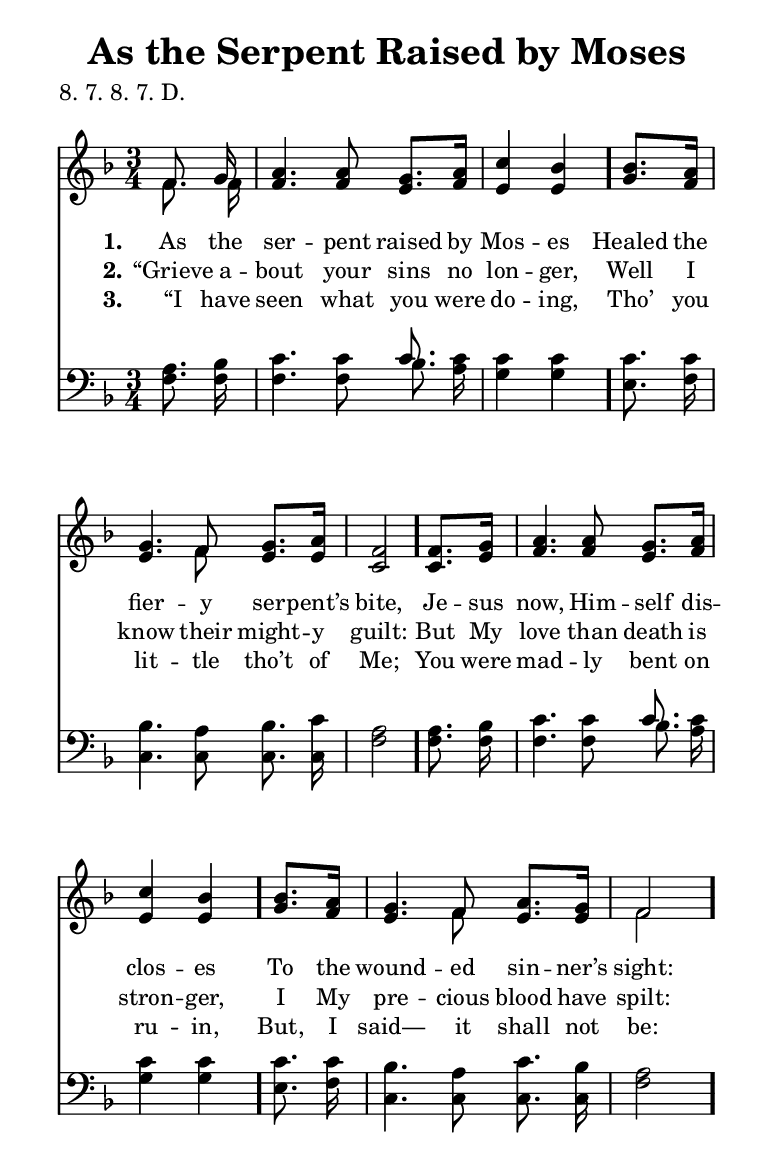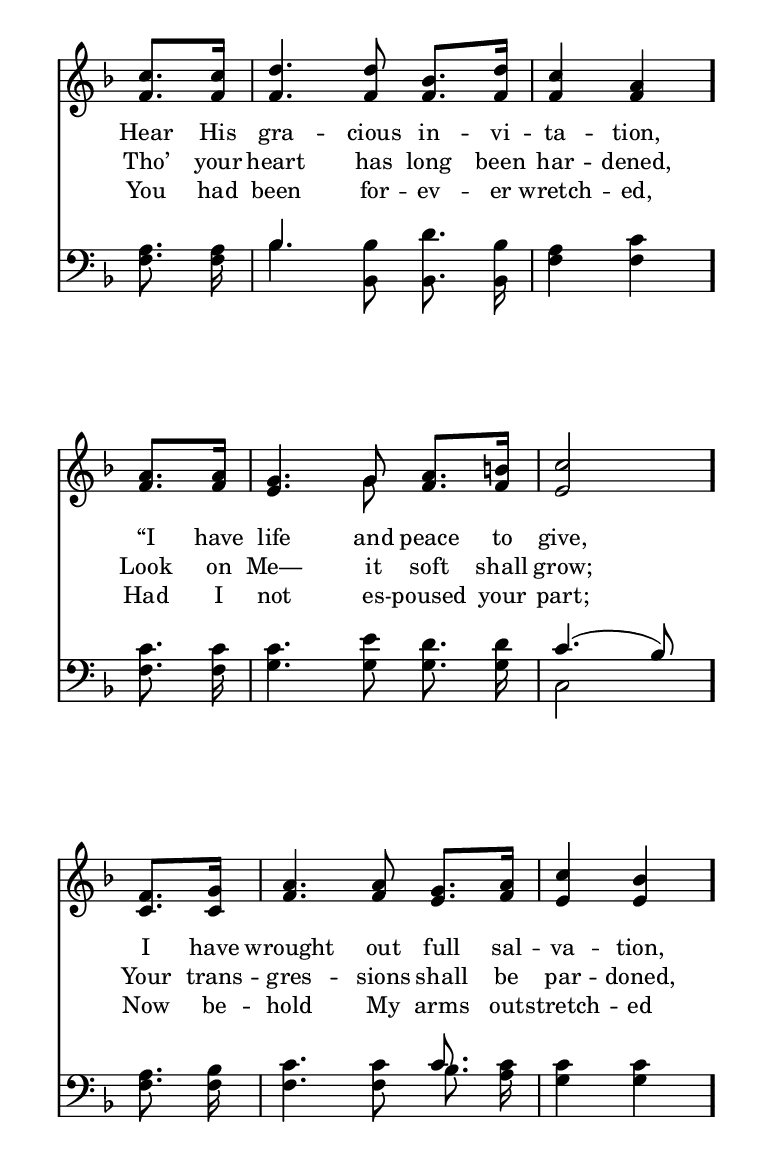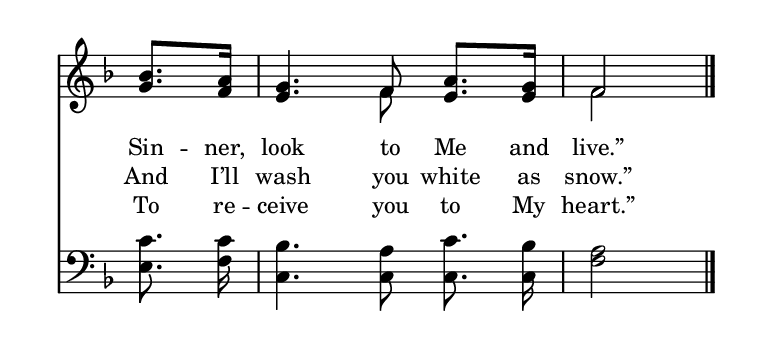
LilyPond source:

\include "common/global.ily"
\paper {
  \include "common/paper.ily"
}

\header{
  hymnnumber = "2"
  title = "As the Serpent Raised by Moses"
  tunename = "Take The World But Give Me Jesus"
  meter = "8. 7. 8. 7. D."
  %poet = ""
  %composer = ""
  %copyright = ""
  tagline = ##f
}

pattern = { f8. g16 | a4. a8 g8. a16 | c4 bes bes8. a16 | g4. f8 g8. a16 | f2 }

global = {
  \include "common/overrides.ily"
  \autoBeamOff
  \override Staff.TimeSignature.style = #'() \time 3/4
  \once \override Score.MetronomeMark.transparent = ##t
  \tempo 4 = 70
  \key f \major
  \partial 4
}

notesSoprano = {
\global
\relative a' {

  \changePitch \pattern { f g | a a g a | c bes bes a | g f g a | f }
  \changePitch \pattern { f g | a a g a | c bes bes a | g f a g | f }
  \changePitch \pattern { c' c | d d bes d | c a a a | g g a b | c }
  \changePitch \pattern { f, g | a a g a | c bes bes a | g f a g | f }

  \bar "|."

}
}

notesAlto = {
\global
\relative e' {

  \changePitch \pattern { f f | f f e f | e e g f | e f e e | c }
  \changePitch \pattern { c e | f f e f | e e g f | e f e e | f }
  \changePitch \pattern { f f | f f f f | f f f f | e g f f | e }
  \changePitch \pattern { c c | f f e f | e e g f | e f e e | f }

}
}

notesTenor = {
\global
\relative a {

  \changePitch \pattern { a bes | c c c c | c c c c | bes a bes c | a }
  \changePitch \pattern { a bes | c c c c | c c c c | bes a c bes | a }
  \changePitch \pattern { a a | bes bes d bes | a c c c | c e d d | s \insert { c4.( bes8) } } % slur
  \changePitch \pattern { a bes | c c c c | c c c c | bes a c bes | a }

}
}

notesBass = {
\global
\relative a {

  \changePitch \pattern { f f | f f bes a | g g e f | c c c c | f }
  \changePitch \pattern { f f | f f bes a | g g e f | c c c c | f }
  \changePitch \pattern { f f | bes bes, bes bes | f' f f f | g g g g | c, }
  \changePitch \pattern { f f | f f bes a | g g e f | c c c c | f }

}
}

wordsA = \lyricmode {
\set stanza = "1."

  As the ser -- pent raised by Mos -- es \bar "."
  Healed the fier -- y ser -- pent’s bite, \bar "."
  Je -- sus now, Him -- self dis -- clos -- es \bar "."
  To the wound -- ed sin -- ner’s sight: \bar "."
  Hear His gra -- cious in -- vi -- ta -- tion, \bar "."
  “I have life and peace to give, \bar "."
  I have wrought out full sal -- va -- tion, \bar "."
  Sin -- ner, look to Me and live.” \bar "."
}

wordsB = \lyricmode {
\set stanza = "2."

  “Grieve a -- bout your sins no lon -- ger,
  Well I know their might -- y guilt:
  But My love than death is stron -- ger,
  I My pre -- cious blood have spilt:
  Tho’ your heart has long been har -- dened,
  Look on Me— it soft shall grow;
  Your trans -- gres -- sions shall be par -- doned,
  And I’ll wash you white as snow.”
}

wordsC = \lyricmode {
\set stanza = "3."

  “I have seen what you were do -- ing,
  Tho’ you lit -- tle tho’t of Me;
  You were mad -- ly bent on ru -- in,
  But, I said— it shall not be:
  You had been for -- ev -- er wretch -- ed,
  Had I not es -- poused your part;
  Now be -- hold My arms out -- stretch -- ed
  To re -- ceive you to My heart.”
}


\score {
  \new ChoirStaff <<
    \set ChoirStaff.systemStartDelimiter = #'SystemStartBar
    \new Staff <<
      \clef "treble"
      \partcombine #'(2 . 9) \notesSoprano \notesAlto
      \new NullVoice = "Soprano"  { \voiceOne \notesSoprano }
      \new Lyrics \lyricsto "Soprano" { \wordsA }
      \new Lyrics \lyricsto "Soprano" { \wordsB }
      \new Lyrics \lyricsto "Soprano" { \wordsC }
    >>
    \new Staff <<
      \clef "bass"
      \partcombine #'(2 . 9) \notesTenor \notesBass
    >>
  >>
  \layout {
    \include "common/layout.ily"
  }
  \midi{
    \include "common/midi.ily"
  }
}

\version "2.19.49"  % necessary for upgrading to future LilyPond versions.

